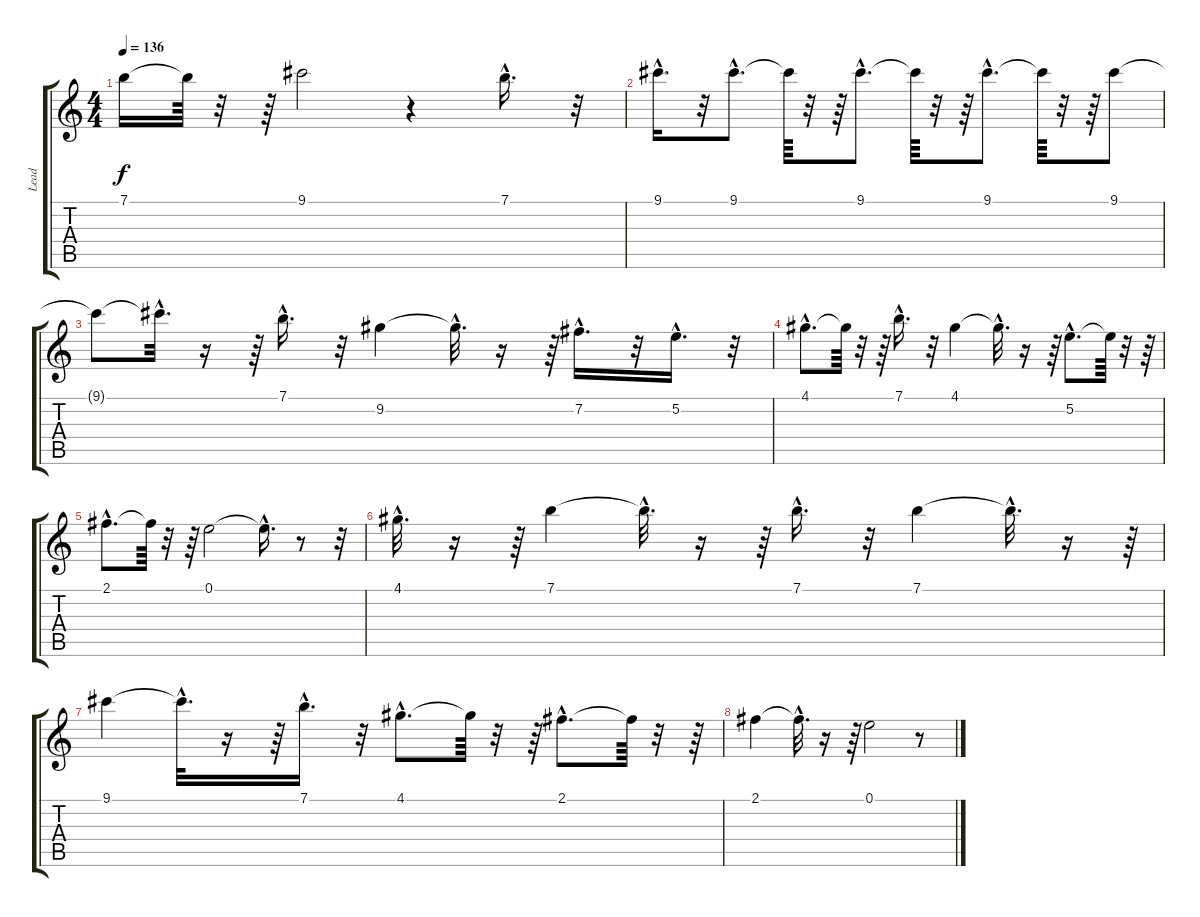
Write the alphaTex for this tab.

\track ("Lead" "Lead") {instrument overdrivenguitar}
\staff {score tabs}
\tuning (E4 B3 G3 D3 A2 E2) {hide}
\ts (4 4)
\tempo 136
\clef g2
\ks c
7.1{t}.16{dy f} 7.1{t}.64 r.32 r.64 9.1.2 r.4 7.1{hac}.16{d} r.32 |
9.1{hac}.16{d} r.32 9.1{hac}.8{d} 9.1{t}.64 r.32 r.64 9.1{hac}.8{d} 9.1{t}.64 r.32 r.64 9.1{hac}.8{d} 9.1{t}.64 r.32 r.64 9.1.8 |
9.1{t}.8 9.1{hac t}.32{d} r.16 r.64 7.1{hac}.16{d} r.32 9.2.4 9.2{hac t}.32{d} r.16 r.64 7.2{hac}.16{d} r.32 5.2{hac}.16{d} r.32 |
4.1{hac}.8{d} 4.1{t}.64 r.32 r.64 7.1{hac}.16{d} r.32 4.1.4 4.1{hac t}.32{d} r.16 r.64 5.2{hac}.8{d} 5.2{t}.64 r.32 r.64 |
2.1{hac}.8{d} 2.1{t}.64 r.32 r.64 0.1.2 0.1{hac t}.16{d} r.8 r.32 |
4.1{hac}.32{d} r.16 r.64 7.1.4 7.1{hac t}.32{d} r.16 r.64 7.1{hac}.16{d} r.32 7.1.4 7.1{hac t}.32{d} r.16 r.64 |
9.1.4 9.1{hac t}.32{d} r.16 r.64 7.1{hac}.16{d} r.32 4.1{hac}.8{d} 4.1{t}.64 r.32 r.64 2.1{hac}.8{d} 2.1{t}.64 r.32 r.64 |
2.1.4 2.1{hac t}.32{d} r.16 r.64 0.1.2 r.8
